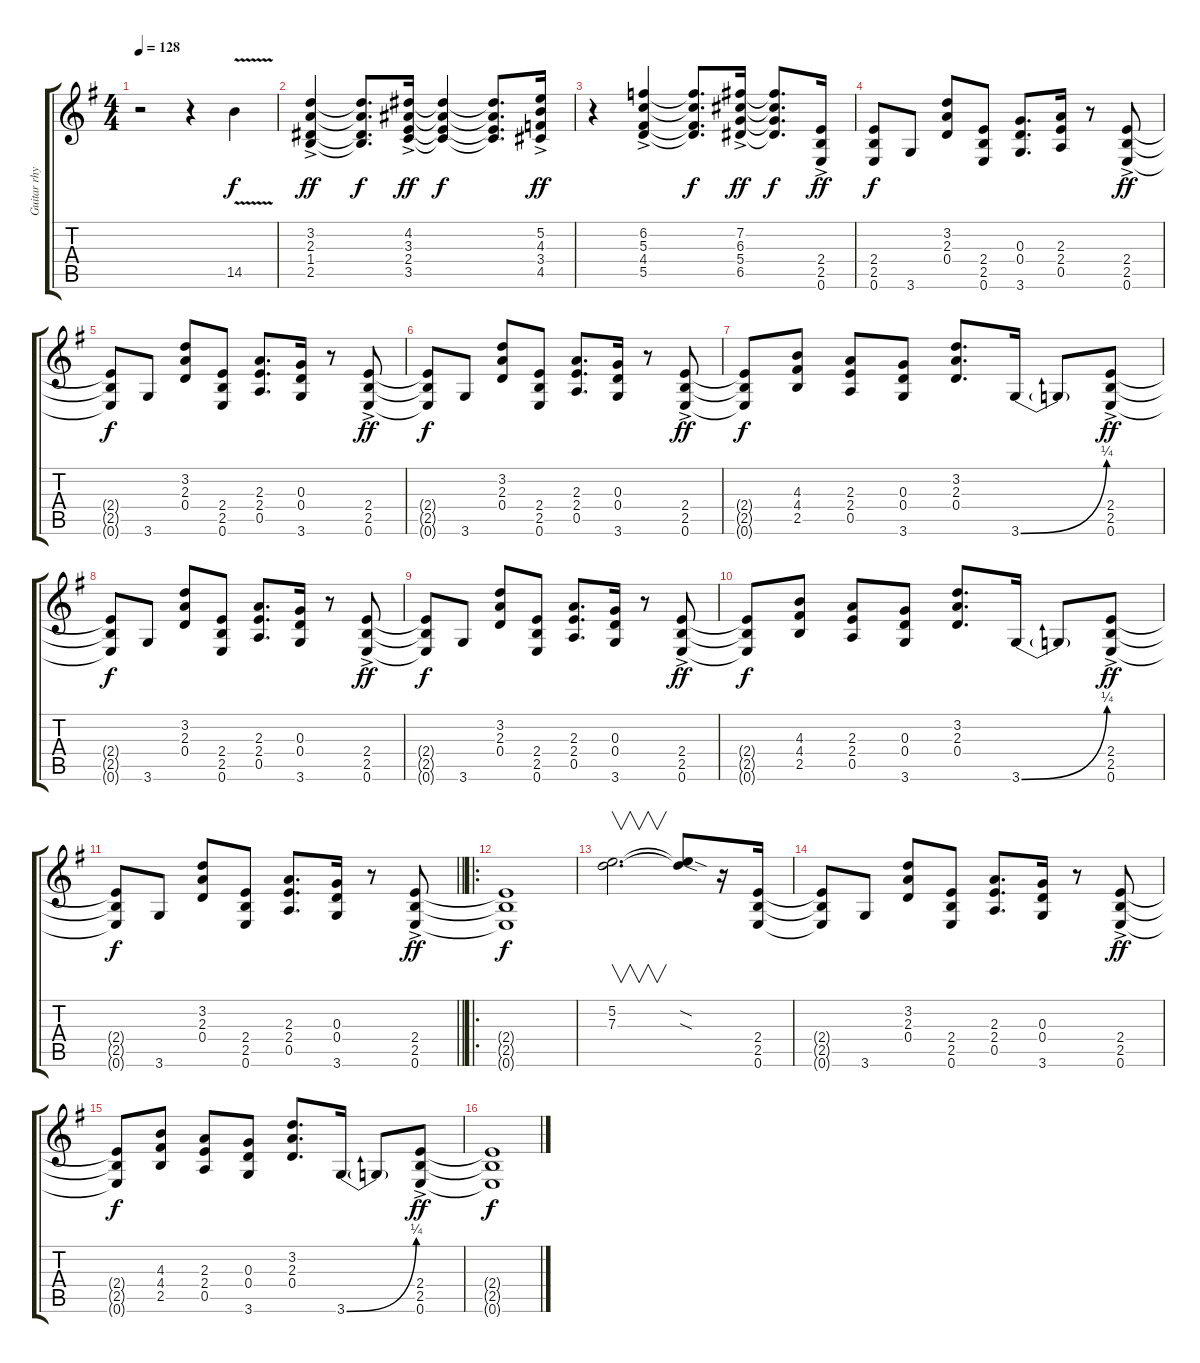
\track ("Guitar rhythm" "Guitar rhy") {instrument distortionguitar}
\staff {score tabs}
\tuning (E4 B3 G3 D3 A2 E2) {hide}
\ts (4 4)
\tempo 128
\clef g2
\ks g
r.2{dy f instrument distortionguitar} r.4 14.5{v}.4 |
(3.2{ac} 2.3{ac} 1.4{ac} 2.5{ac}).4{dy ff} (3.2{t} 2.3{t} 1.4{t} 2.5{t}).8{d dy f} (4.2{ac} 3.3{ac} 2.4{ac} 3.5{ac}).16{dy ff} (4.2{t} 3.3{t} 2.4{t} 3.5{t}).4{dy f} (4.2{t} 3.3{t} 2.4{t} 3.5{t}).8{d} (5.2{ac} 4.3{ac} 3.4{ac} 4.5{ac}).16{dy ff} |
r.4 (6.2{ac} 5.3{ac} 4.4{ac} 5.5{ac}).4 (6.2{t} 5.3{t} 4.4{t} 5.5{t}).8{d dy f} (7.2{ac} 6.3{ac} 5.4{ac} 6.5{ac}).16{dy ff} (7.2{t} 6.3{t} 5.4{t} 6.5{t}).8{d dy f} (2.4{ac} 2.5{ac} 0.6{ac}).16{dy ff} |
(2.4 2.5 0.6).8{dy f} 3.6.8 (3.2 2.3 0.4).8 (2.4 2.5 0.6).8 (0.3 0.4 3.6).8{d} (2.3 2.4 0.5).16 r.8 (2.4{ac} 2.5{ac} 0.6{ac}).8{dy ff} |
(2.4{t} 2.5{t} 0.6{t}).8{dy f} 3.6.8 (3.2 2.3 0.4).8 (2.4 2.5 0.6).8 (2.3 2.4 0.5).8{d} (0.3 0.4 3.6).16 r.8 (2.4{ac} 2.5{ac} 0.6{ac}).8{dy ff} |
(2.4{t} 2.5{t} 0.6{t}).8{dy f} 3.6.8 (3.2 2.3 0.4).8 (2.4 2.5 0.6).8 (2.3 2.4 0.5).8{d} (0.3 0.4 3.6).16 r.8 (2.4{ac} 2.5{ac} 0.6{ac}).8{dy ff} |
(2.4{t} 2.5{t} 0.6{t}).8{dy f} (4.3 4.4 2.5).8 (2.3 2.4 0.5).8 (0.3 0.4 3.6).8 (3.2 2.3 0.4).8{d} 3.6{be (bend 0 0 60 1)}.16 3.6{t}.8 (2.4{ac} 2.5{ac} 0.6{ac}).8{dy ff} |
(2.4{t} 2.5{t} 0.6{t}).8{dy f} 3.6.8 (3.2 2.3 0.4).8 (2.4 2.5 0.6).8 (2.3 2.4 0.5).8{d} (0.3 0.4 3.6).16 r.8 (2.4{ac} 2.5{ac} 0.6{ac}).8{dy ff} |
(2.4{t} 2.5{t} 0.6{t}).8{dy f} 3.6.8 (3.2 2.3 0.4).8 (2.4 2.5 0.6).8 (2.3 2.4 0.5).8{d} (0.3 0.4 3.6).16 r.8 (2.4{ac} 2.5{ac} 0.6{ac}).8{dy ff} |
(2.4{t} 2.5{t} 0.6{t}).8{dy f} (4.3 4.4 2.5).8 (2.3 2.4 0.5).8 (0.3 0.4 3.6).8 (3.2 2.3 0.4).8{d} 3.6{be (bend 0 0 60 1)}.16 3.6{t}.8 (2.4{ac} 2.5{ac} 0.6{ac}).8{dy ff} |
\barLineRight lightlight
(2.4{t} 2.5{t} 0.6{t}).8{dy f} 3.6.8 (3.2 2.3 0.4).8 (2.4 2.5 0.6).8 (2.3 2.4 0.5).8{d} (0.3 0.4 3.6).16 r.8 (2.4{ac} 2.5{ac} 0.6{ac}).8{dy ff} |
\ro
(2.4{t} 2.5{t} 0.6{t}).1{dy f} |
(5.2 7.3).2{v d} (5.2{sod t} 7.3{sod t}).8 r.16 (2.4 2.5 0.6).16 |
(2.4{t} 2.5{t} 0.6{t}).8 3.6.8 (3.2 2.3 0.4).8 (2.4 2.5 0.6).8 (2.3 2.4 0.5).8{d} (0.3 0.4 3.6).16 r.8 (2.4{ac} 2.5{ac} 0.6{ac}).8{dy ff} |
(2.4{t} 2.5{t} 0.6{t}).8{dy f} (4.3 4.4 2.5).8 (2.3 2.4 0.5).8 (0.3 0.4 3.6).8 (3.2 2.3 0.4).8{d} 3.6{be (bend 0 0 60 1)}.16 3.6{t}.8 (2.4{ac} 2.5{ac} 0.6{ac}).8{dy ff} |
(2.4{t} 2.5{t} 0.6{t}).1{dy f}
